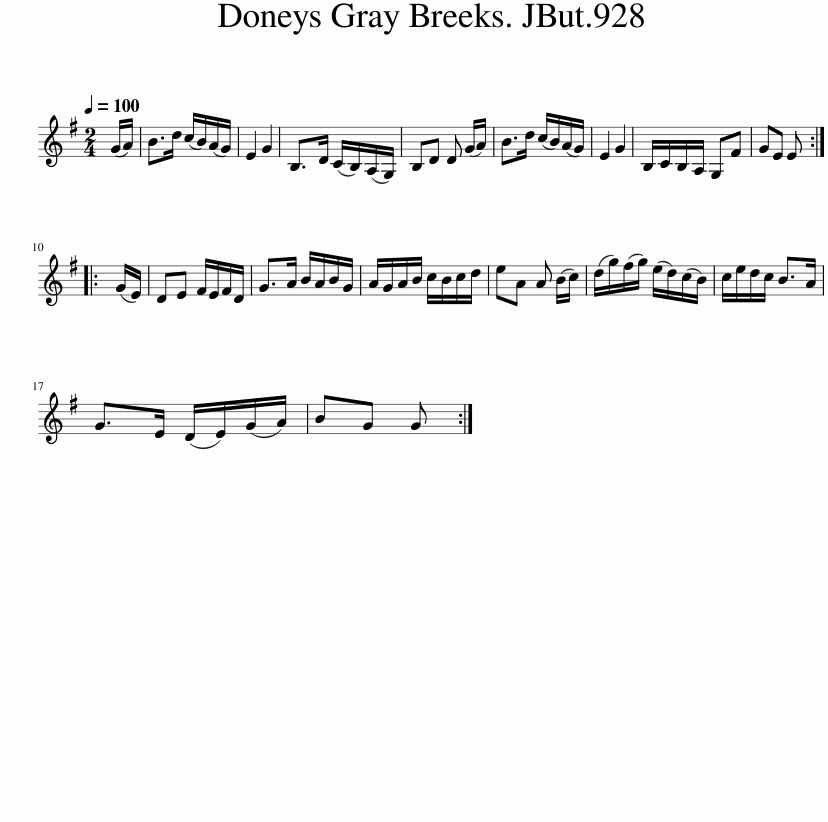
X:1
L:1/8
Q:1/4=100
M:2/4
I:linebreak $
K:G
V:1 treble
V:1
 (G/A/) | B>d (c/B/)(A/G/) | E2 G2 | B,>D (C/B,/)(A,/G,/) | B,D D (G/A/) | %5
 B>d (c/B/)(A/G/) | E2 G2 | B,/C/B,/A,/ G,F | GE E ::$ (G/E/) | %10
 DE F/E/F/D/ | G>A B/A/B/G/ | A/G/A/B/ c/B/c/d/ | eA A (B/c/) | (d/g/)(f/g/) (e/d/)(c/B/) | %15
 c/e/d/c/ B>A |$ G>E (D/E/)(G/A/) | BG G :| %18
